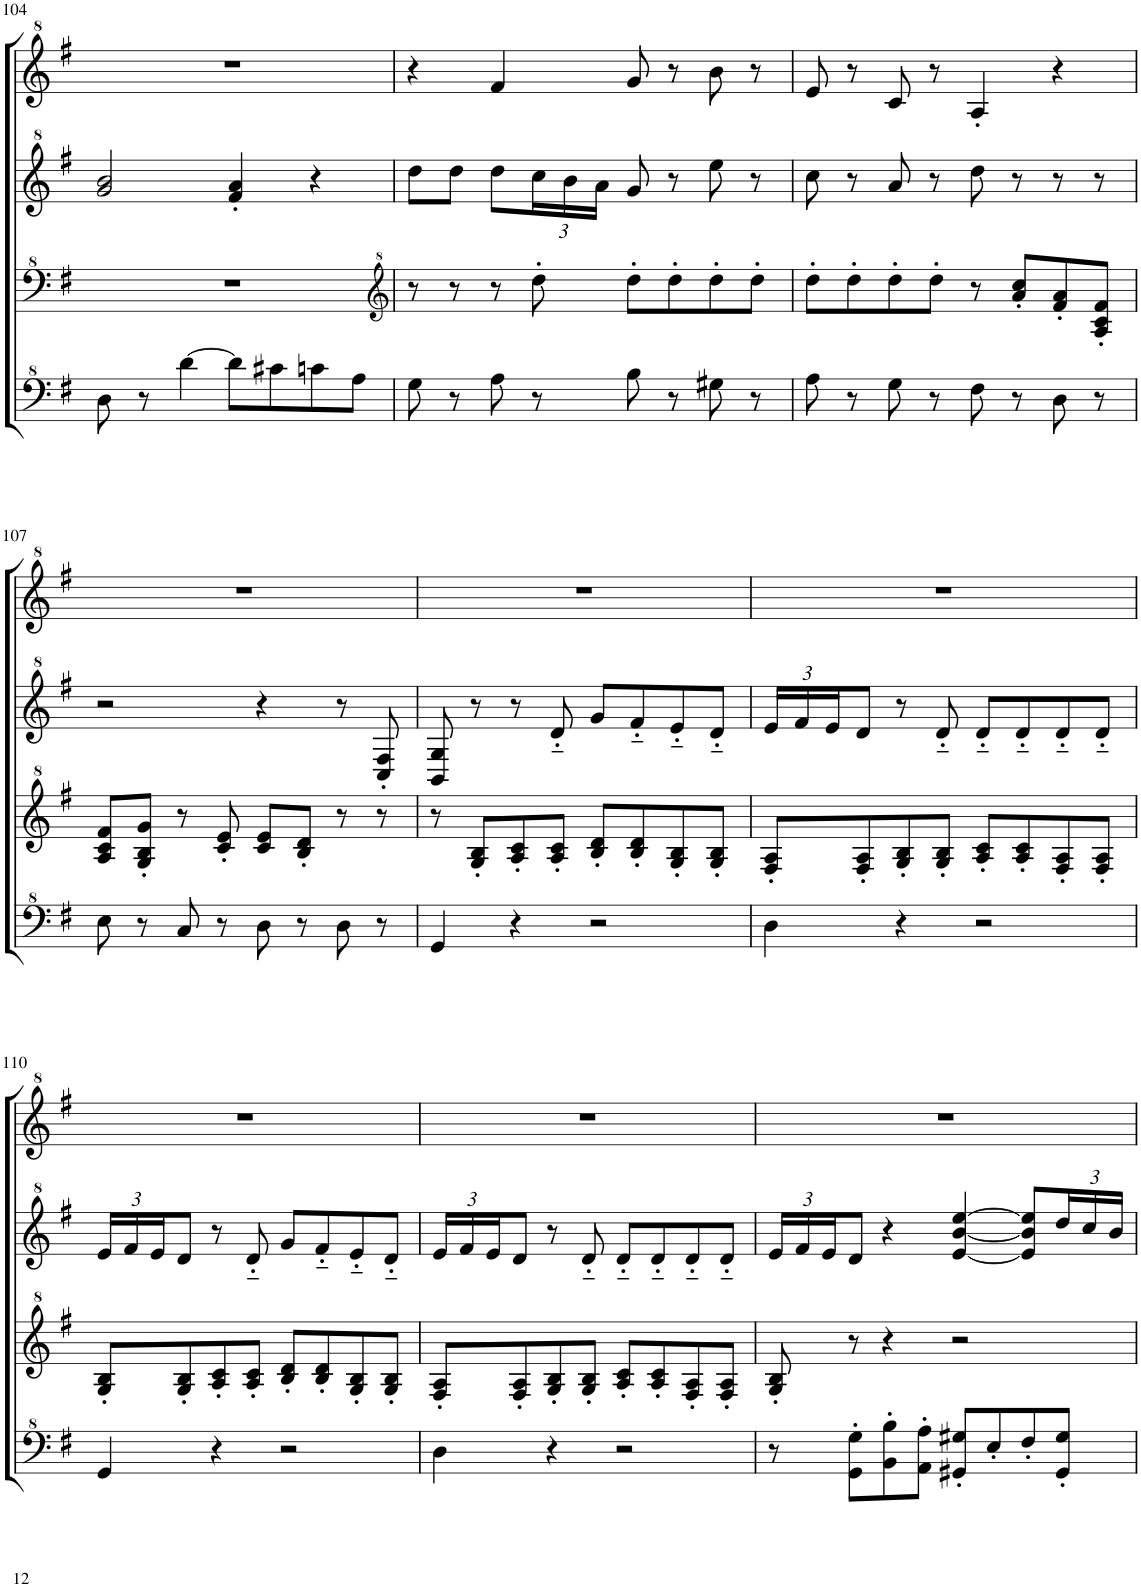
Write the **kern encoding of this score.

**kern	**kern	**kern	**kern
*part1	*part1	*part1	*part1
*staff4	*staff3	*staff2	*staff1
*I"Model III	*	*	*
!!LO:PB:g=z
*clefF^4	*clefF^4	*clefG^2	*clefG^2
*k[f#]	*k[f#]	*k[f#]	*k[f#]
*M4/4	*M4/4	*M4/4	*M4/4
*met(c)	*met(c)	*met(c)	*met(c)
=104	=104	=104	=104
8d\	1r	2gg/ 2bb/	1r
8r	.	.	.
[4dd\	.	.	.
8dd\L]	.	4ff#/' 4aa/'	.
8cc#X\	.	.	.
8ccn\	.	4r	.
8a\J	.	.	.
=105	=105	=105	=105
*	*clefG^2	*	*
8g\	8r	8ddd\L	4r
8r	8r	8ddd\J	.
8a\	8r	8ddd\L	4ff#/
*	*	*Xbrackettup	*
8r	8ddd'\	24ccc\L	.
.	.	24bb\	.
.	.	24aa\JJ	.
8b\	8ddd'\L	8gg/	8gg/
8r	8ddd'\	8r	8r
8g#X\	8ddd'\	8eee\	8bb\
8r	8ddd'\J	8r	8r
=106	=106	=106	=106
8a\	8ddd'\L	8ccc\	8ee/
8r	8ddd'\	8r	8r
8g\	8ddd'\	8aa/	8cc/
8r	8ddd'\J	8r	8r
8f#\	8r	8ddd\	4a'/
8r	8aa/' 8ccc/'L	8r	.
8d\	8ff#/' 8aa/'	8r	4r
8r	8a/' 8cc/' 8ff#/'J	8r	.
!!LO:LB:g=z
=107	=107	=107	=107
8e\	8a/ 8cc/ 8ff#/L	2r	1r
8r	8g/' 8b/' 8gg/'J	.	.
8c/	8r	.	.
8r	8cc/' 8ee/'	.	.
8d\	8cc/ 8ee/L	4r	.
8r	8b/' 8dd/'J	.	.
8d\	8r	8r	.
8r	8r	8c/' 8f#/'	.
=108	=108	=108	=108
4G/	8r	8B/ 8g/	1r
.	8g/' 8b/'L	8r	.
4r	8a/' 8cc/'	8r	.
.	8a/' 8cc/'J	8dd'~/	.
2r	8b/' 8dd/'L	8gg/L	.
.	8b/' 8dd/'	8ff#'~/	.
.	8g/' 8b/'	8ee'~/	.
.	8g/' 8b/'J	8dd'~/J	.
=109	=109	=109	=109
4d\	8f#/' 8a/'L	24ee/LL	1r
.	.	24ff#/	.
.	.	24ee/J	.
.	8f#/' 8a/'	8dd/J	.
4r	8g/' 8b/'	8r	.
.	8g/' 8b/'J	8dd'~/	.
2r	8a/' 8cc/'L	8dd'~/L	.
.	8a/' 8cc/'	8dd'~/	.
.	8f#/' 8a/'	8dd'~/	.
.	8f#/' 8a/'J	8dd'~/J	.
!!LO:LB:g=z
=110	=110	=110	=110
4G/	8g/' 8b/'L	24ee/LL	1r
.	.	24ff#/	.
.	.	24ee/J	.
.	8g/' 8b/'	8dd/J	.
4r	8a/' 8cc/'	8r	.
.	8a/' 8cc/'J	8dd'~/	.
2r	8b/' 8dd/'L	8gg/L	.
.	8b/' 8dd/'	8ff#'~/	.
.	8g/' 8b/'	8ee'~/	.
.	8g/' 8b/'J	8dd'~/J	.
=111	=111	=111	=111
4d\	8f#/' 8a/'L	24ee/LL	1r
.	.	24ff#/	.
.	.	24ee/J	.
.	8f#/' 8a/'	8dd/J	.
4r	8g/' 8b/'	8r	.
.	8g/' 8b/'J	8dd'~/	.
2r	8a/' 8cc/'L	8dd'~/L	.
.	8a/' 8cc/'	8dd'~/	.
.	8f#/' 8a/'	8dd'~/	.
.	8f#/' 8a/'J	8dd'~/J	.
=112	=112	=112	=112
8r	8g/' 8b/'	24ee/LL	1r
.	.	24ff#/	.
.	.	24ee/J	.
8G\' 8g\'L	8r	8dd/J	.
8B\' 8b\'	4r	4r	.
8A\' 8a\'J	.	.	.
8G#X/' 8g#X/'L	2r	[4ee/ [4bb/ [4eee/	.
8e'/	.	.	.
8f#'/	.	8ee/] 8bb/] 8eee/]L	.
8G#/' 8g#/'J	.	24ddd/L	.
.	.	24ccc/	.
.	.	24bb/JJ	.
=	=	=	=
*-	*-	*-	*-
